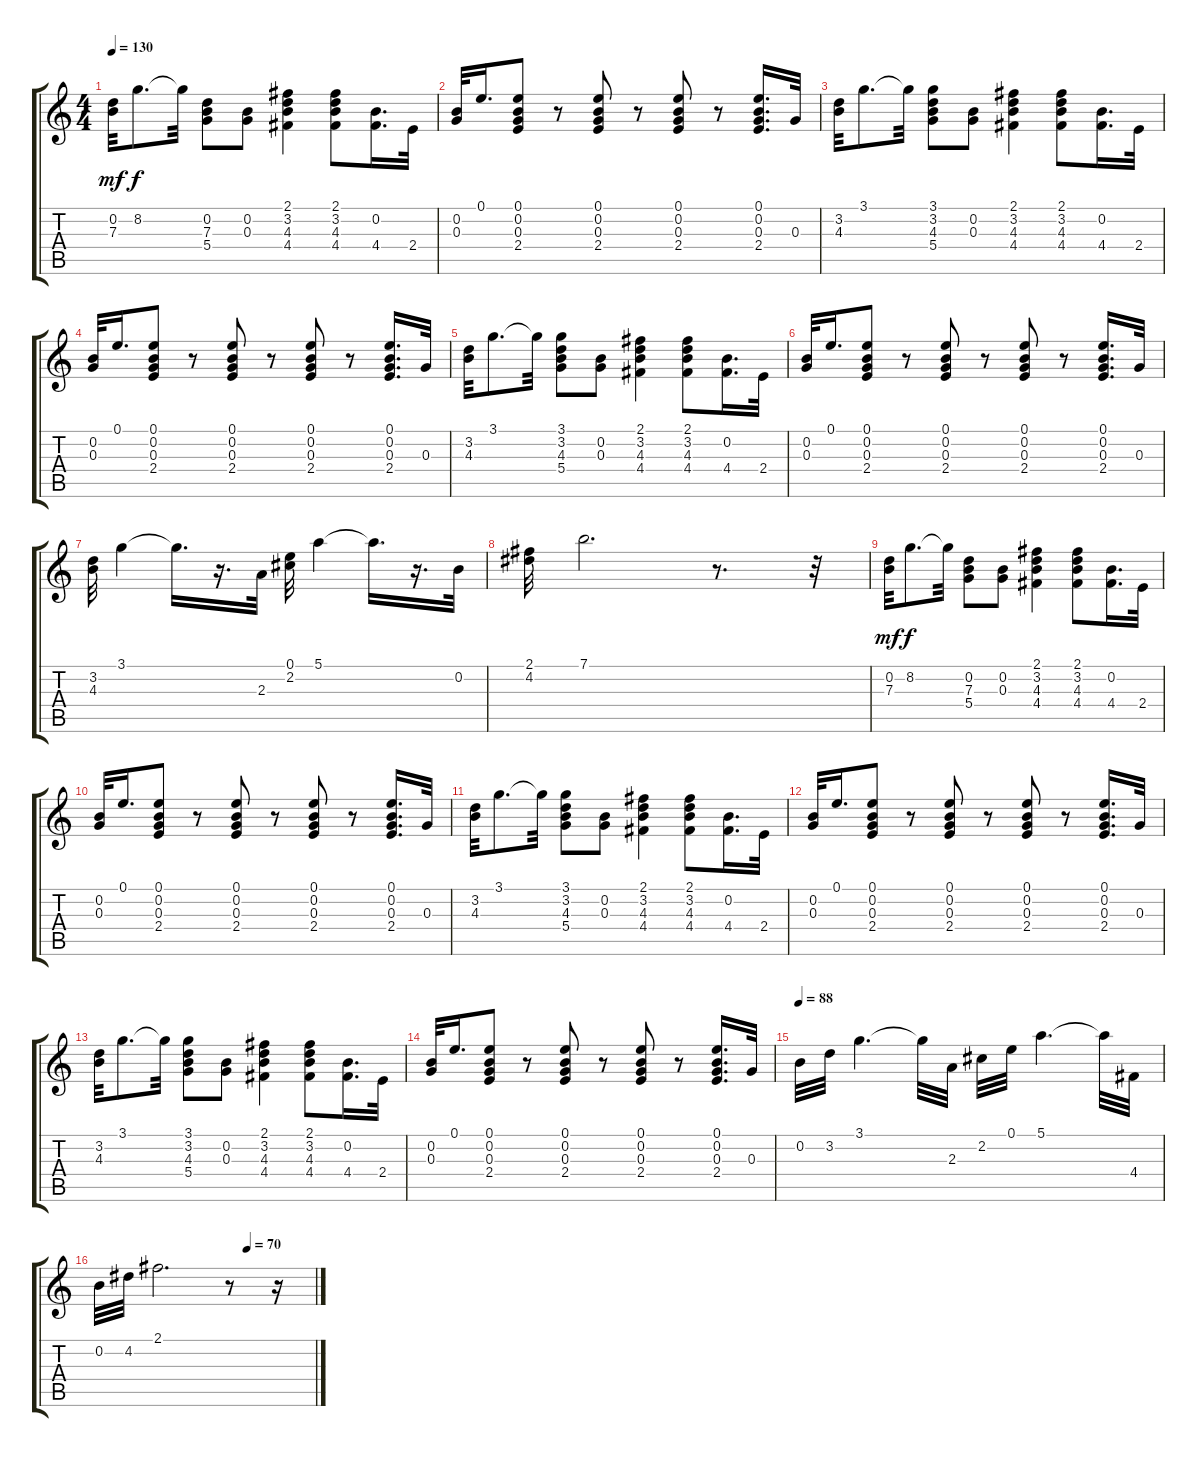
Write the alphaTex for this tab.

\track "" {instrument acousticguitarsteel}
\staff {score tabs}
\tuning (E4 B3 G3 D3 A2 E2) {hide}
\ts (4 4)
\tempo 130
\clef g2
\ks c
(0.2 7.3).32{dy mf} 8.2.8{d dy f} 8.2{t}.32 (0.2 7.3 5.4).8 (0.2 0.3).8 (2.1 3.2 4.3 4.4).4 (2.1 3.2 4.3 4.4).8 (0.2 4.4).16{d} 2.4.32 |
(0.2 0.3).32 0.1.16{d} (0.1 0.2 0.3 2.4).8 r.8 (0.1 0.2 0.3 2.4).8 r.8 (0.1 0.2 0.3 2.4).8 r.8 (0.1 0.2 0.3 2.4).16{d} 0.3.32 |
(3.2 4.3).32 3.1.8{d} 3.1{t}.32 (3.1 3.2 4.3 5.4).8 (0.2 0.3).8 (2.1 3.2 4.3 4.4).4 (2.1 3.2 4.3 4.4).8 (0.2 4.4).16{d} 2.4.32 |
(0.2 0.3).32 0.1.16{d} (0.1 0.2 0.3 2.4).8 r.8 (0.1 0.2 0.3 2.4).8 r.8 (0.1 0.2 0.3 2.4).8 r.8 (0.1 0.2 0.3 2.4).16{d} 0.3.32 |
(3.2 4.3).32 3.1.8{d} 3.1{t}.32 (3.1 3.2 4.3 5.4).8 (0.2 0.3).8 (2.1 3.2 4.3 4.4).4 (2.1 3.2 4.3 4.4).8 (0.2 4.4).16{d} 2.4.32 |
(0.2 0.3).32 0.1.16{d} (0.1 0.2 0.3 2.4).8 r.8 (0.1 0.2 0.3 2.4).8 r.8 (0.1 0.2 0.3 2.4).8 r.8 (0.1 0.2 0.3 2.4).16{d} 0.3.32 |
(3.2 4.3).32 3.1.4 3.1{t}.16{d} r.16{d} 2.3.32 (0.1 2.2).32 5.1.4 5.1{t}.16{d} r.16{d} 0.2.32 |
(2.1 4.2).32 7.1.2{d} r.8{d} r.32 |
(0.2 7.3).32{dy mf} 8.2.8{d dy f} 8.2{t}.32 (0.2 7.3 5.4).8 (0.2 0.3).8 (2.1 3.2 4.3 4.4).4 (2.1 3.2 4.3 4.4).8 (0.2 4.4).16{d} 2.4.32 |
(0.2 0.3).32 0.1.16{d} (0.1 0.2 0.3 2.4).8 r.8 (0.1 0.2 0.3 2.4).8 r.8 (0.1 0.2 0.3 2.4).8 r.8 (0.1 0.2 0.3 2.4).16{d} 0.3.32 |
(3.2 4.3).32 3.1.8{d} 3.1{t}.32 (3.1 3.2 4.3 5.4).8 (0.2 0.3).8 (2.1 3.2 4.3 4.4).4 (2.1 3.2 4.3 4.4).8 (0.2 4.4).16{d} 2.4.32 |
(0.2 0.3).32 0.1.16{d} (0.1 0.2 0.3 2.4).8 r.8 (0.1 0.2 0.3 2.4).8 r.8 (0.1 0.2 0.3 2.4).8 r.8 (0.1 0.2 0.3 2.4).16{d} 0.3.32 |
(3.2 4.3).32 3.1.8{d} 3.1{t}.32 (3.1 3.2 4.3 5.4).8 (0.2 0.3).8 (2.1 3.2 4.3 4.4).4 (2.1 3.2 4.3 4.4).8 (0.2 4.4).16{d} 2.4.32 |
(0.2 0.3).32 0.1.16{d} (0.1 0.2 0.3 2.4).8 r.8 (0.1 0.2 0.3 2.4).8 r.8 (0.1 0.2 0.3 2.4).8 r.8 (0.1 0.2 0.3 2.4).16{d} 0.3.32 |
\tempo 88
0.2.32 3.2.32 3.1.4{d} 3.1{t}.32 2.3.32 2.2.32 0.1.32 5.1.4{d} 5.1{t}.32 4.4.32 |
\tempo (70 0.6875)
0.2.32 4.2.32 2.1.2{d} r.8 r.16
